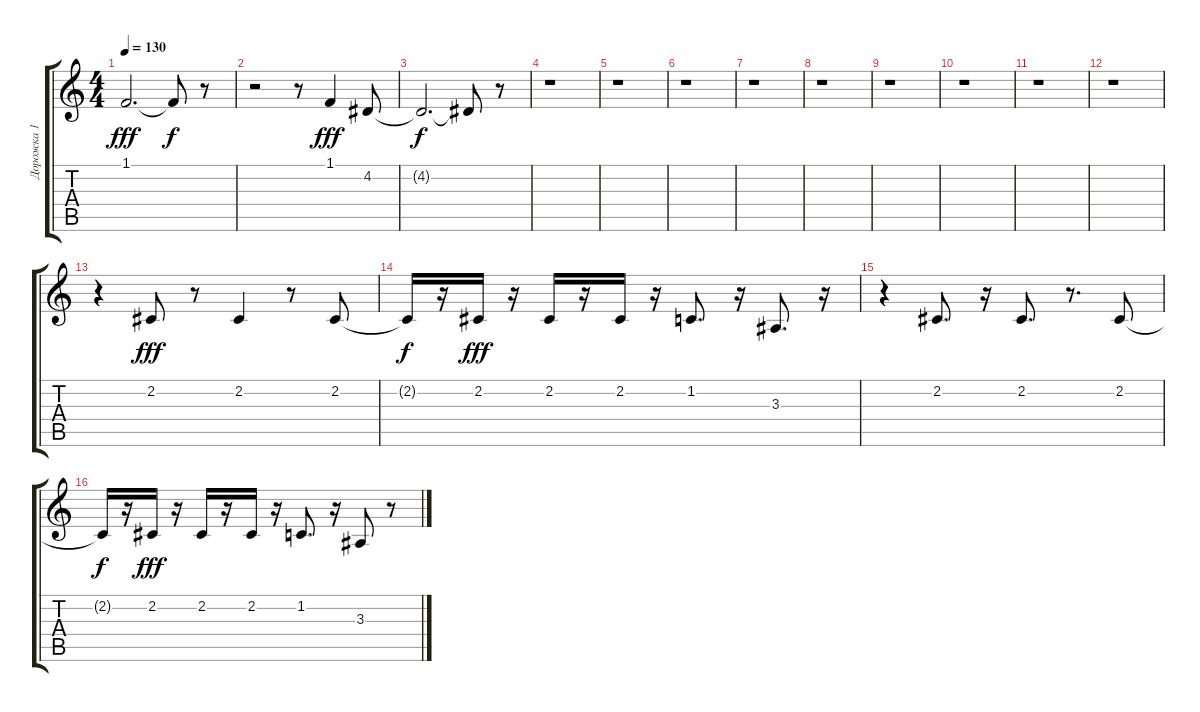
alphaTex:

\track ("Дорожка 1" "Дорожка 1") {instrument clarinet}
\staff {score tabs}
\tuning (E4 B3 G3 D3 A2 E2) {hide}
\ts (4 4)
\tempo 130
\clef g2
\ks c
1.1.2{d dy fff} 1.1{t}.8{dy f} r.8 |
r.2 r.8 1.1.4{dy fff} 4.2.8 |
4.2{t}.2{d dy f} 4.2{t}.8 r.8 |
r.1 |
r.1 |
r.1 |
r.1 |
r.1 |
r.1 |
r.1 |
r.1 |
r.1 |
r.4 2.2.8{dy fff} r.8 2.2.4 r.8 2.2.8 |
2.2{t}.16{dy f} r.16 2.2.16{dy fff} r.16 2.2.16 r.16 2.2.16 r.16 1.2.8{d} r.16 3.3.8{d} r.16 |
r.4 2.2.8{d} r.16 2.2.8{d} r.8{d} 2.2.8 |
2.2{t}.16{dy f} r.16 2.2.16{dy fff} r.16 2.2.16 r.16 2.2.16 r.16 1.2.8{d} r.16 3.3.8 r.8
